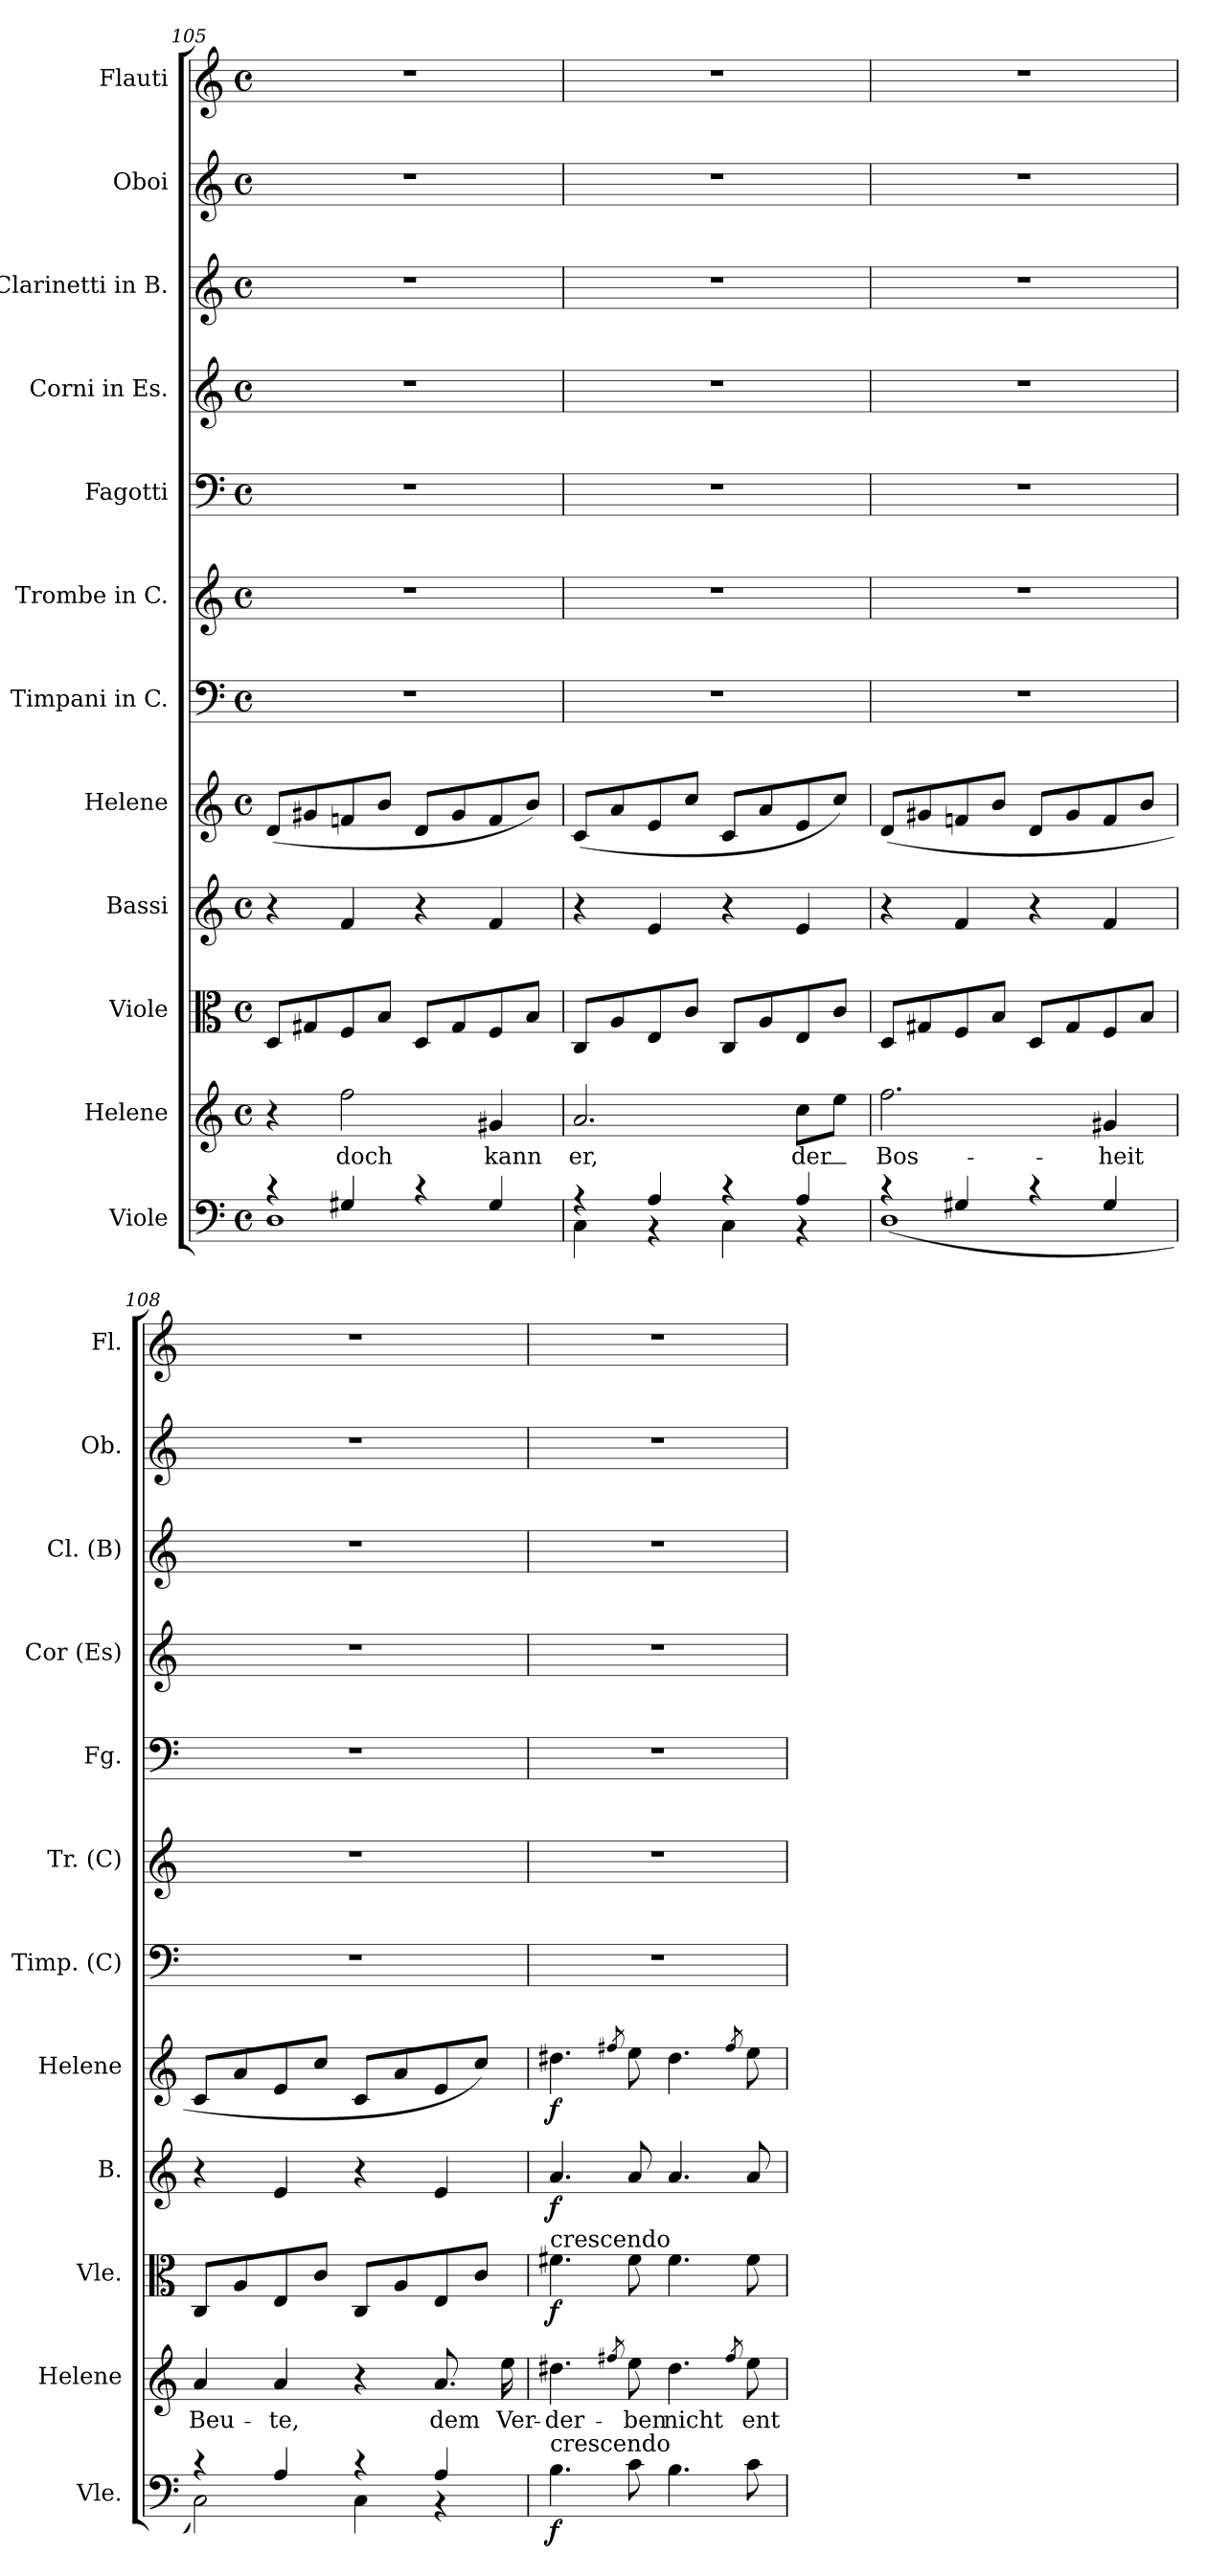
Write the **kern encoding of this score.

**kern	**dynam	**kern	**text	**kern	**dynam	**kern	**dynam	**kern	**dynam	**kern	**kern	**kern	**kern	**kern	**kern	**kern
*part12	*part12	*part11	*part11	*part10	*part10	*part9	*part9	*part8	*part8	*part7	*part6	*part5	*part4	*part3	*part2	*part1
*staff12	*staff12	*staff11	*staff11	*staff10	*staff10	*staff9	*staff9	*staff8	*staff8	*staff7	*staff6	*staff5	*staff4	*staff3	*staff2	*staff1
*I"Viole	*	*I"Helene	*	*I"Viole	*	*I"Bassi	*	*I"Helene	*	*I"Timpani in C.	*I"Trombe in C.	*I"Fagotti	*I"Corni in Es.	*I"Clarinetti in B.	*I"Oboi	*I"Flauti
*I'Vle.	*	*I'Helene	*	*I'Vle.	*	*I'B.	*	*I'Helene	*	*I'Timp. (C)	*I'Tr. (C)	*I'Fg.	*I'Cor (Es)	*I'Cl. (B)	*I'Ob.	*I'Fl.
!!LO:PB:g=z
*clefF4	*	*clefG2	*	*clefC3	*	*clefG2	*	*clefG2	*	*clefF4	*clefG2	*clefF4	*clefG2	*clefG2	*clefG2	*clefG2
*	*	*	*	*	*	*	*	*	*	*	*	*	*ITrd4c7	*ITrd1c2	*	*
*M4/4	*	*M4/4	*	*M4/4	*	*M4/4	*	*M4/4	*	*M4/4	*M4/4	*M4/4	*M4/4	*M4/4	*M4/4	*M4/4
*met(c)	*	*met(c)	*	*met(c)	*	*met(c)	*	*met(c)	*	*met(c)	*met(c)	*met(c)	*met(c)	*met(c)	*met(c)	*met(c)
=105	=105	=105	=105	=105	=105	=105	=105	=105	=105	=105	=105	=105	=105	=105	=105	=105
*^	*	*	*	*	*	*	*	*	*	*	*	*	*	*	*	*
4r	1D	.	4r	.	8D/L	.	4r	.	(<8d/L	.	1r	1r	1r	1r	1r	1r	1r
.	.	.	.	.	8G#/	.	.	.	8g#/	.	.	.	.	.	.	.	.
4G#/	.	.	2ff\	doch	8F/	.	4f/	.	8fn/	.	.	.	.	.	.	.	.
.	.	.	.	.	8B/J	.	.	.	8b/J	.	.	.	.	.	.	.	.
4r	.	.	.	.	8D/L	.	4r	.	8d/L	.	.	.	.	.	.	.	.
.	.	.	.	.	8G#/	.	.	.	8g#/	.	.	.	.	.	.	.	.
4G#/	.	.	4g#/	kann	8F/	.	4f/	.	8f/	.	.	.	.	.	.	.	.
.	.	.	.	.	8B/J	.	.	.	8b/J)	.	.	.	.	.	.	.	.
=106	=106	=106	=106	=106	=106	=106	=106	=106	=106	=106	=106	=106	=106	=106	=106	=106	=106
4r	4C\	.	2.a/	er,	8C/L	.	4r	.	(<8c/L	.	1r	1r	1r	1r	1r	1r	1r
.	.	.	.	.	8A/	.	.	.	8a/	.	.	.	.	.	.	.	.
4A/	4r	.	.	.	8E/	.	4e/	.	8e/	.	.	.	.	.	.	.	.
.	.	.	.	.	8c/J	.	.	.	8cc/J	.	.	.	.	.	.	.	.
4r	4C\	.	.	.	8C/L	.	4r	.	8c/L	.	.	.	.	.	.	.	.
.	.	.	.	.	8A/	.	.	.	8a/	.	.	.	.	.	.	.	.
4A/	4r	.	8cc\L	der_	8E/	.	4e/	.	8e/	.	.	.	.	.	.	.	.
.	.	.	8ee\J	.	8c/J	.	.	.	8cc/J)	.	.	.	.	.	.	.	.
=107	=107	=107	=107	=107	=107	=107	=107	=107	=107	=107	=107	=107	=107	=107	=107	=107	=107
4r	(<1D	.	2.ff\	Bos-	8D/L	.	4r	.	(<8d/L	.	1r	1r	1r	1r	1r	1r	1r
.	.	.	.	.	8G#/	.	.	.	8g#/	.	.	.	.	.	.	.	.
4G#/	.	.	.	.	8F/	.	4f/	.	8fn/	.	.	.	.	.	.	.	.
.	.	.	.	.	8B/J	.	.	.	8b/J	.	.	.	.	.	.	.	.
4r	.	.	.	.	8D/L	.	4r	.	8d/L	.	.	.	.	.	.	.	.
.	.	.	.	.	8G#/	.	.	.	8g#/	.	.	.	.	.	.	.	.
4G#/	.	.	4g#/	heit	8F/	.	4f/	.	8f/	.	.	.	.	.	.	.	.
.	.	.	.	.	8B/J	.	.	.	8b/J	.	.	.	.	.	.	.	.
=108	=108	=108	=108	=108	=108	=108	=108	=108	=108	=108	=108	=108	=108	=108	=108	=108	=108
4r	2C\)	.	4a/	Beu-	8C/L	.	4r	.	8c/L	.	1r	1r	1r	1r	1r	1r	1r
.	.	.	.	.	8A/	.	.	.	8a/	.	.	.	.	.	.	.	.
4A/	.	.	4a/	te,	8E/	.	4e/	.	8e/	.	.	.	.	.	.	.	.
.	.	.	.	.	8c/J	.	.	.	8cc/J	.	.	.	.	.	.	.	.
4r	4C\	.	4r	.	8C/L	.	4r	.	8c/L	.	.	.	.	.	.	.	.
.	.	.	.	.	8A/	.	.	.	8a/	.	.	.	.	.	.	.	.
4A/	4r	.	8.a/	dem	8E/	.	4e/	.	8e/	.	.	.	.	.	.	.	.
.	.	.	.	.	8c/J	.	.	.	8cc/J)	.	.	.	.	.	.	.	.
.	.	.	16ee\	Ver-	.	.	.	.	.	.	.	.	.	.	.	.	.
*v	*v	*	*	*	*	*	*	*	*	*	*	*	*	*	*	*	*
=109	=109	=109	=109	=109	=109	=109	=109	=109	=109	=109	=109	=109	=109	=109	=109	=109
!	!	!	!	!LO:TX:a:t=crescendo	!	!	!	!	!	!	!	!	!	!	!	!
!LO:TX:a:t=crescendo	!	!	!	!	!	!	!	!	!	!	!	!	!	!	!	!
!	!LO:DY:b	!	!	!	!LO:DY:b	!	!LO:DY:b	!	!LO:DY:b	!	!	!	!	!	!	!
4.B\	f	4.dd#\	der-	4.f#\	f	4.a/	f	4.dd#\	f	1r	1r	1r	1r	1r	1r	1r
.	.	8qff#/	.	.	.	.	.	8qff#/	.	.	.	.	.	.	.	.
8c\	.	8ee\	ben	8f#\	.	8a/	.	8ee\	.	.	.	.	.	.	.	.
4.B\	.	4.dd#\	nicht	4.f#\	.	4.a/	.	4.dd#\	.	.	.	.	.	.	.	.
.	.	8qff#/	.	.	.	.	.	8qff#/	.	.	.	.	.	.	.	.
8c\	.	8ee\	ent-	8f#\	.	8a/	.	8ee\	.	.	.	.	.	.	.	.
=	=	=	=	=	=	=	=	=	=	=	=	=	=	=	=	=
*-	*-	*-	*-	*-	*-	*-	*-	*-	*-	*-	*-	*-	*-	*-	*-	*-
